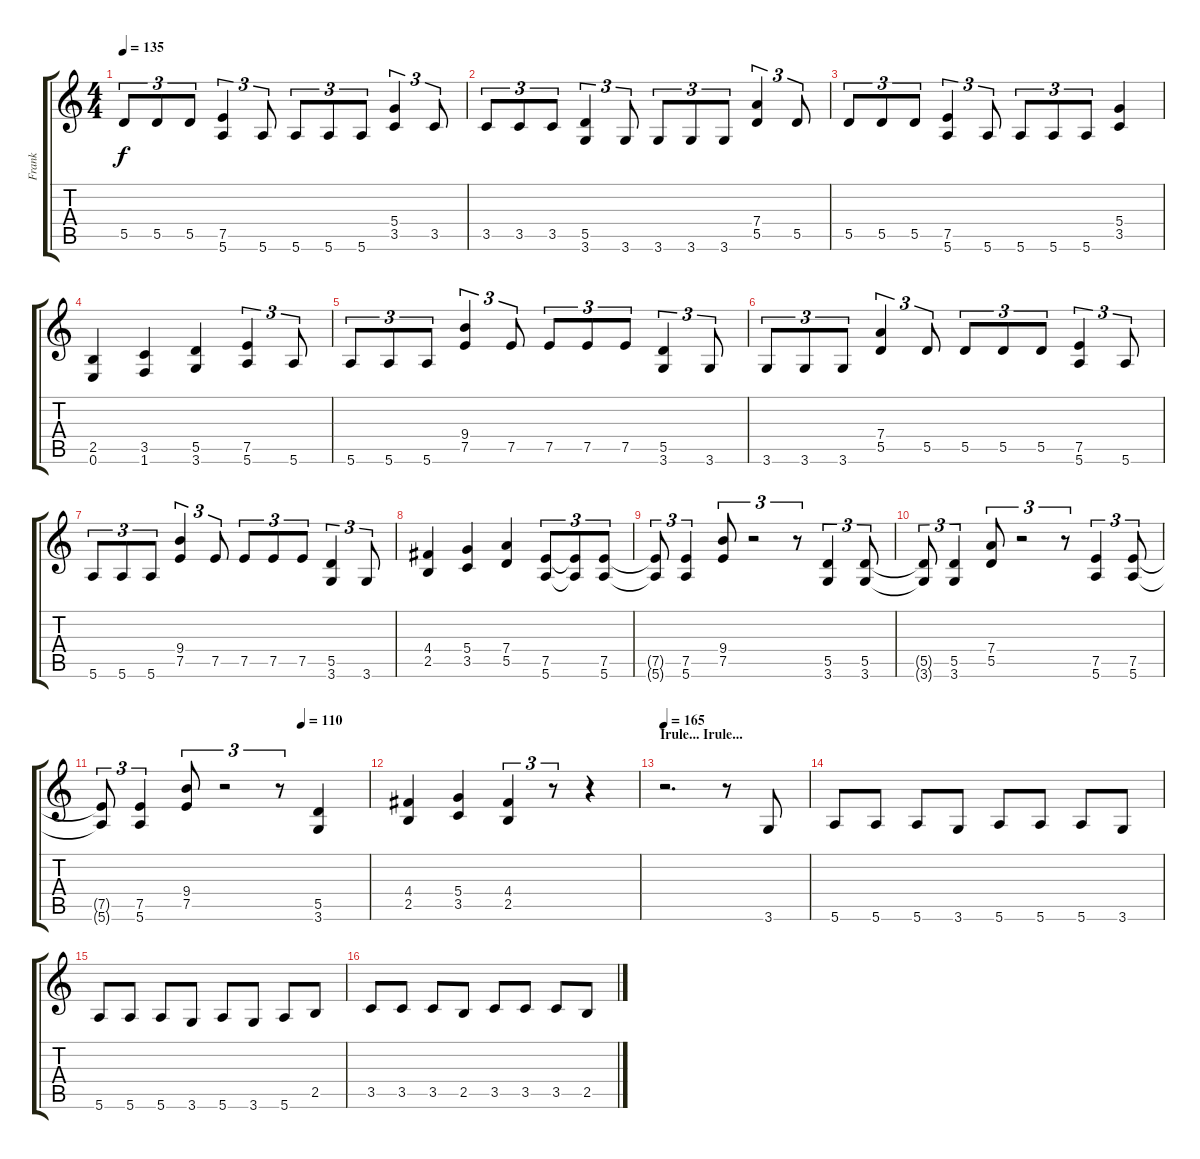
\track ("Frank" "Frank") {instrument overdrivenguitar}
\staff {score tabs}
\tuning (E4 B3 G3 D3 A2 E2) {hide}
\ts (4 4)
\tempo 135
\clef g2
\ks c
5.5.8{tu (3 2) dy f} 5.5.8{tu (3 2)} 5.5.8{tu (3 2)} (7.5 5.6).4{tu (3 2)} 5.6.8{tu (3 2)} 5.6.8{tu (3 2)} 5.6.8{tu (3 2)} 5.6.8{tu (3 2)} (5.4 3.5).4{tu (3 2)} 3.5.8{tu (3 2)} |
3.5.8{tu (3 2)} 3.5.8{tu (3 2)} 3.5.8{tu (3 2)} (5.5 3.6).4{tu (3 2)} 3.6.8{tu (3 2)} 3.6.8{tu (3 2)} 3.6.8{tu (3 2)} 3.6.8{tu (3 2)} (7.4 5.5).4{tu (3 2)} 5.5.8{tu (3 2)} |
5.5.8{tu (3 2)} 5.5.8{tu (3 2)} 5.5.8{tu (3 2)} (7.5 5.6).4{tu (3 2)} 5.6.8{tu (3 2)} 5.6.8{tu (3 2)} 5.6.8{tu (3 2)} 5.6.8{tu (3 2)} (5.4 3.5).4 |
(2.5 0.6).4{volume 10 balance 10} (3.5 1.6).4 (5.5 3.6).4 (7.5 5.6).4{tu (3 2)} 5.6.8{tu (3 2)} |
5.6.8{tu (3 2)} 5.6.8{tu (3 2)} 5.6.8{tu (3 2)} (9.4 7.5).4{tu (3 2)} 7.5.8{tu (3 2)} 7.5.8{tu (3 2)} 7.5.8{tu (3 2)} 7.5.8{tu (3 2)} (5.5 3.6).4{tu (3 2)} 3.6.8{tu (3 2)} |
3.6.8{tu (3 2)} 3.6.8{tu (3 2)} 3.6.8{tu (3 2)} (7.4 5.5).4{tu (3 2)} 5.5.8{tu (3 2)} 5.5.8{tu (3 2)} 5.5.8{tu (3 2)} 5.5.8{tu (3 2)} (7.5 5.6).4{tu (3 2)} 5.6.8{tu (3 2)} |
5.6.8{tu (3 2)} 5.6.8{tu (3 2)} 5.6.8{tu (3 2)} (9.4 7.5).4{tu (3 2)} 7.5.8{tu (3 2)} 7.5.8{tu (3 2)} 7.5.8{tu (3 2)} 7.5.8{tu (3 2)} (5.5 3.6).4{tu (3 2)} 3.6.8{tu (3 2)} |
(4.4 2.5).4 (5.4 3.5).4 (7.4 5.5).4 (7.5 5.6).8{tu (3 2)} (7.5{t} 5.6{t}).8{tu (3 2)} (7.5 5.6).8{tu (3 2)} |
(7.5{t} 5.6{t}).8{tu (3 2)} (7.5 5.6).4{tu (3 2)} (9.4 7.5).8{tu (3 2)} r.2{tu (3 2)} r.8{tu (3 2)} (5.5 3.6).4{tu (3 2)} (5.5 3.6).8{tu (3 2)} |
(5.5{t} 3.6{t}).8{tu (3 2)} (5.5 3.6).4{tu (3 2)} (7.4 5.5).8{tu (3 2)} r.2{tu (3 2)} r.8{tu (3 2)} (7.5 5.6).4{tu (3 2)} (7.5 5.6).8{tu (3 2)} |
\tempo (110 0.75)
(7.5{t} 5.6{t}).8{tu (3 2)} (7.5 5.6).4{tu (3 2)} (9.4 7.5).8{tu (3 2)} r.2{tu (3 2)} r.8{tu (3 2)} (5.5 3.6).4 |
(4.4 2.5).4 (5.4 3.5).4 (4.4 2.5).4{tu (3 2)} r.8{tu (3 2)} r.4 |
\section ("" "Irule... Irule...")
\tempo 165
r.2{d} r.8 3.6.8 |
5.6.8 5.6.8 5.6.8 3.6.8 5.6.8 5.6.8 5.6.8 3.6.8 |
5.6.8 5.6.8 5.6.8 3.6.8 5.6.8 3.6.8 5.6.8 2.5.8 |
3.5.8 3.5.8 3.5.8 2.5.8 3.5.8 3.5.8 3.5.8 2.5.8
